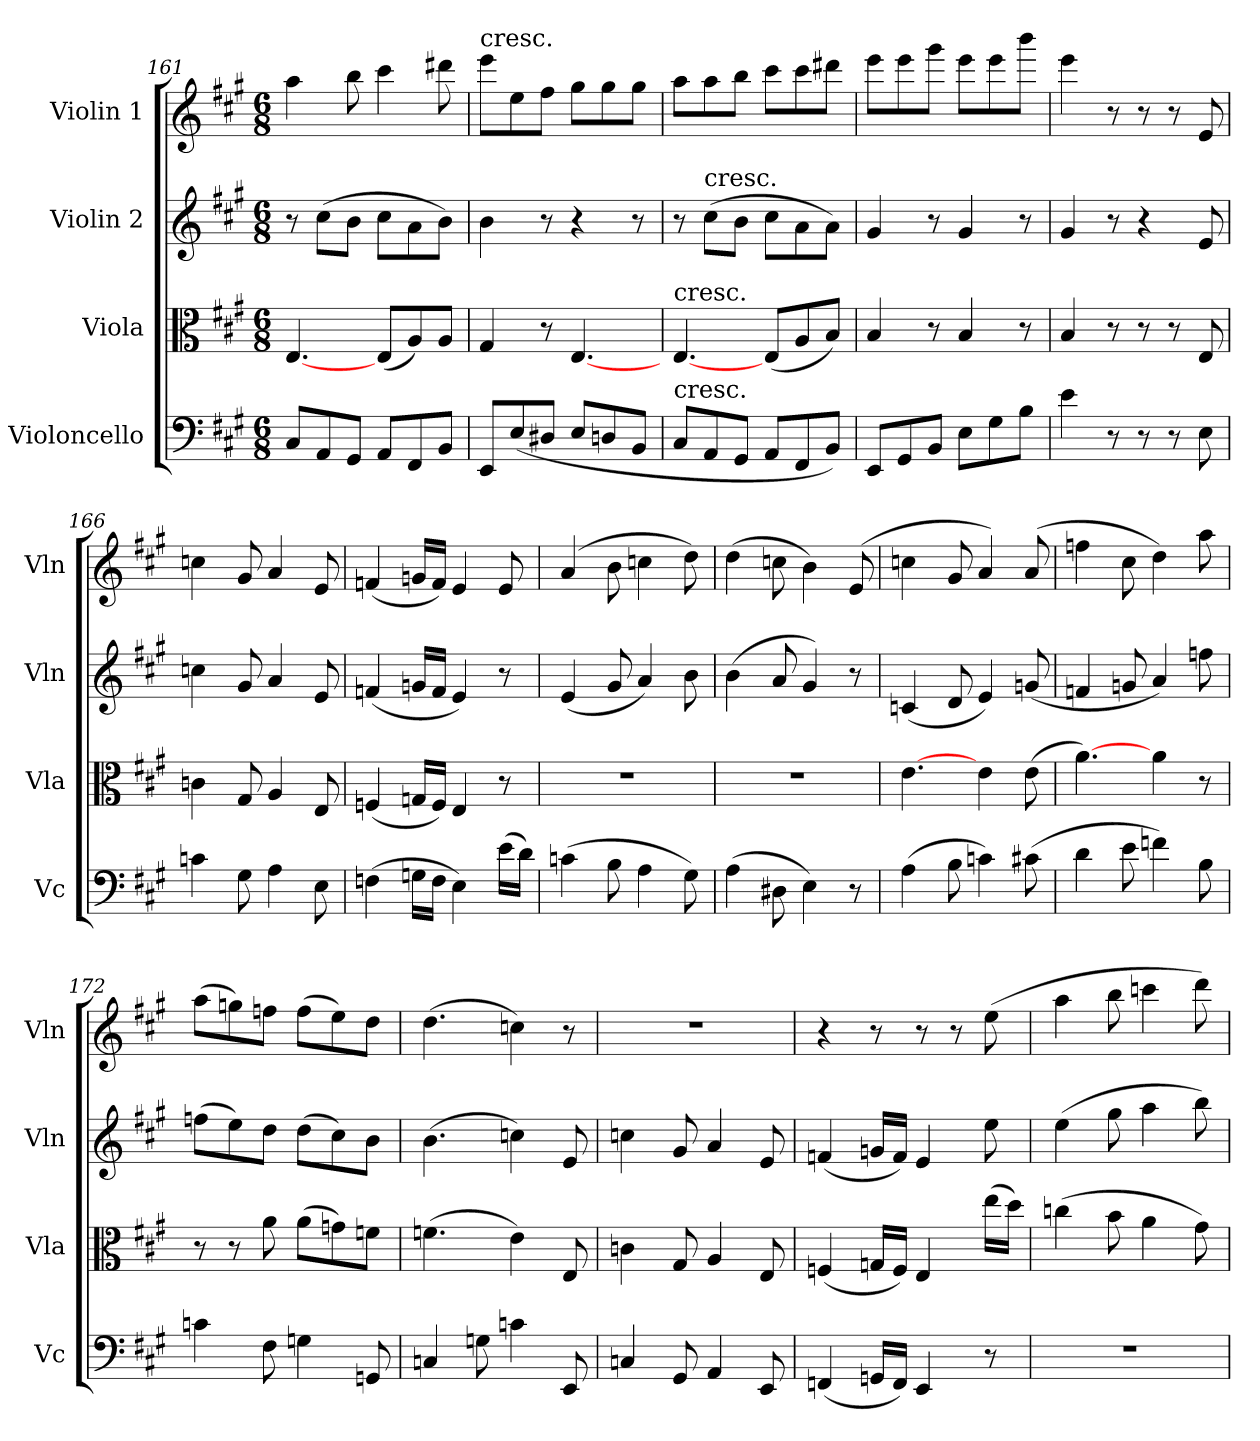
**kern	**kern	**kern	**kern
*part4	*part3	*part2	*part1
*staff4	*staff3	*staff2	*staff1
*I"Violoncello	*I"Viola	*I"Violin 2	*I"Violin 1
*I'Vc	*I'Vla	*I'Vln	*I'Vln
*clefF4	*clefC3	*clefG2	*clefG2
*k[f#c#g#]	*k[f#c#g#]	*k[f#c#g#]	*k[f#c#g#]
*A:	*A:	*A:	*A:
*M6/8	*M6/8	*M6/8	*M6/8
=161	=161	=161	=161
8C#/L	[4.E	8r	4aa
8AA/	.	(8cc#\L	.
8GG#/J	.	8b\J	8bb
8AA/L	(8E/L	8cc#\L	4ccc#
8FF#/	8A/)	8a\	.
8BB/J	8A/J	8b\J)	8ddd#X
=162	=162	=162	=162
!	!	!	!LO:TX:a:t=cresc.
8EE/L	4G#	4b	8eee\L
(8E/	.	.	8ee\
8D#X/J	8r	8r	8ff#\J
8E/L	[4.E	4r	8gg#\L
8Dn/	.	.	8gg#\
8BB/J	.	8r	8gg#\J
=163	=163	=163	=163
!	!LO:TX:a:t=cresc.	!	!
!LO:TX:a:t=cresc.	!	!	!
8C#/L	[4.E	8r	8aa\L
!	!	!LO:TX:a:t=cresc.	!
8AA/	.	(8cc#\L	8aa\
8GG#/J	.	8b\J	8bb\J
8AA/L	(8E/L	8cc#\L	8ccc#\L
8FF#/	8A/	8a\	8ccc#\
8BB/J)	8B/J)	8a\J)	8ddd#X\J
=164	=164	=164	=164
8EE/L	4B	4g#	8eee\L
8GG#/	.	.	8eee\
8BB/J	8r	8r	8ggg#\J
8E\L	4B	4g#	8eee\L
8G#\	.	.	8eee\
8B\J	8r	8r	8bbb\J
=165	=165	=165	=165
4e	4B	4g#	4eee
8r	8r	8r	8r
8r	8r	4r	8r
8r	8r	.	8r
8E	8E	8e	8e
=166	=166	=166	=166
4cn	4cn	4ccn	4ccn
8G#	8G#	8g#	8g#
4A	4A	4a	4a
8E	8E	8e	8e
=167	=167	=167	=167
(4Fn	(4Fn	(4fn	(4fn
16Gn\LL	16Gn/LL	16gn/LL	16gn/LL
16F\JJ	16F/JJ)	16f/JJ	16f/JJ)
4E)	4E	4e)	4e
(16e\LL	8r	8r	8e
16d\JJ)	.	.	.
=168	=168	=168	=168
(4cn	2.r	(4e	(4a
8B	.	8g#	8b
4A	.	4a)	4ccn
8G#)	.	8b	8dd)
=169	=169	=169	=169
(4A	2.r	(4b	(4dd
8D#X	.	8a	8ccn
4E)	.	4g#)	4b)
8r	.	8r	(8e
=170	=170	=170	=170
(4A	[4.e	(4cn	4ccn
8B	.	8d	8g#
4cn)	4e	4e)	4a)
(8c#X	(8e	(8gn	(8a
=171	=171	=171	=171
4d	[4.a)	4fn	4ffn
8e	.	8gn	8cc#
4fn)	4a	4a)	4dd)
8B	8r	8ffn	8aa
=172	=172	=172	=172
4cn	8r	(8ffn\L	(8aa\L
.	8r	8ee\)	8ggn\)
8F#	8a	8dd\J	8ffn\J
4Gn	(8a\L	(8dd\L	(8ff\L
.	8gn\)	8cc#\)	8ee\)
8GGn	8fn\J	8b\J	8dd\J
=173	=173	=173	=173
4Cn	(4.fn	(4.b	(4.dd
8Gn	.	.	.
4cn	4e)	4ccn)	4ccn)
8EE	8E	8e	8r
=174	=174	=174	=174
4Cn	4cn	4ccn	2.r
8GG#	8G#	8g#	.
4AA	4A	4a	.
8EE	8E	8e	.
=175	=175	=175	=175
(4FFn	(4Fn	(4fn	4r
16GGn/LL	16Gn/LL	16gn/LL	8r
16FF/JJ)	16F/JJ)	16f/JJ)	.
4EE	4E	4e	8r
.	.	.	8r
8r	(16ee\LL	8ee	(8ee
.	16dd\JJ)	.	.
=176	=176	=176	=176
2.r	(4ccn	(4ee	4aa
.	8b	8gg#	8bb
.	4a	4aa	4cccn
.	8g#)	8bb)	8ddd)
=	=	=	=
*-	*-	*-	*-
